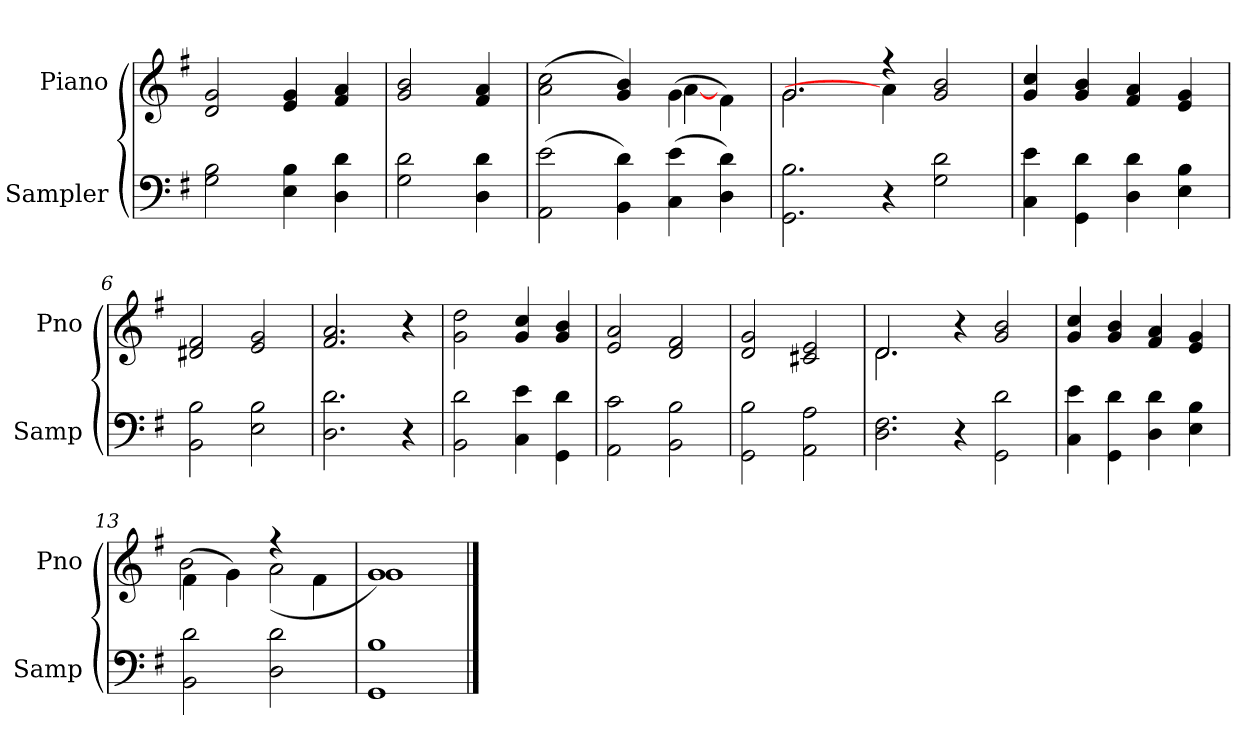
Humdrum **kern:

**kern	**kern
*part2	*part1
*staff2	*staff1
*I"Sampler	*I"Piano
*I'Samp	*I'Pno
*clefF4	*clefG2
*k[f#]	*k[f#]
*G:	*G:
=1	=1
2G 2B	2d 2g
4E 4B	4e 4g
4D 4d	4f# 4a
=2	=2
2G 2d	2g 2b
4D 4d	4f# 4a
=3	=3
*	*^
(2AA 2e	(2a 2cc	2.ryy
4BB 4d)	4g 4b)	.
(4C 4e	(4g\	[4a
4D 4d)	4f#\)	4ryy
=4	=4	=4
2.GG 2.B	2.g/	2.g
4r	4r	4a]
2G 2d	2g 2b	2ryy
*	*v	*v
=5	=5
4C 4e	4g 4cc
4GG 4d	4g 4b
4D 4d	4f# 4a
4E 4B	4e 4g
=6	=6
2BB 2B	2d#X 2f#
2E 2B	2e 2g
=7	=7
2.D 2.d	2.f# 2.a
4r	4r
=8	=8
2BB 2d	2g 2dd
4C 4e	4g 4cc
4GG 4d	4g 4b
=9	=9
2AA 2c	2e 2a
2BB 2B	2d 2f#
=10	=10
2GG 2B	2d 2g
2AA 2A	2c#X 2e
=11	=11
*	*^
2.D 2.F#	2.d/	2.d
4r	4r	2.ryy
2GG 2d	2g 2b	.
*	*v	*v
=12	=12
4C 4e	4g 4cc
4GG 4d	4g 4b
4D 4d	4f# 4a
4E 4B	4e 4g
=13	=13
*	*^
2BB 2d	(4f#\	2b
.	4g\)	.
2D 2d	4r	(2a
.	4f#\	.
=14	=14	=14
1GG 1B	1g/)	1g
*	*v	*v
==	==
*-	*-
